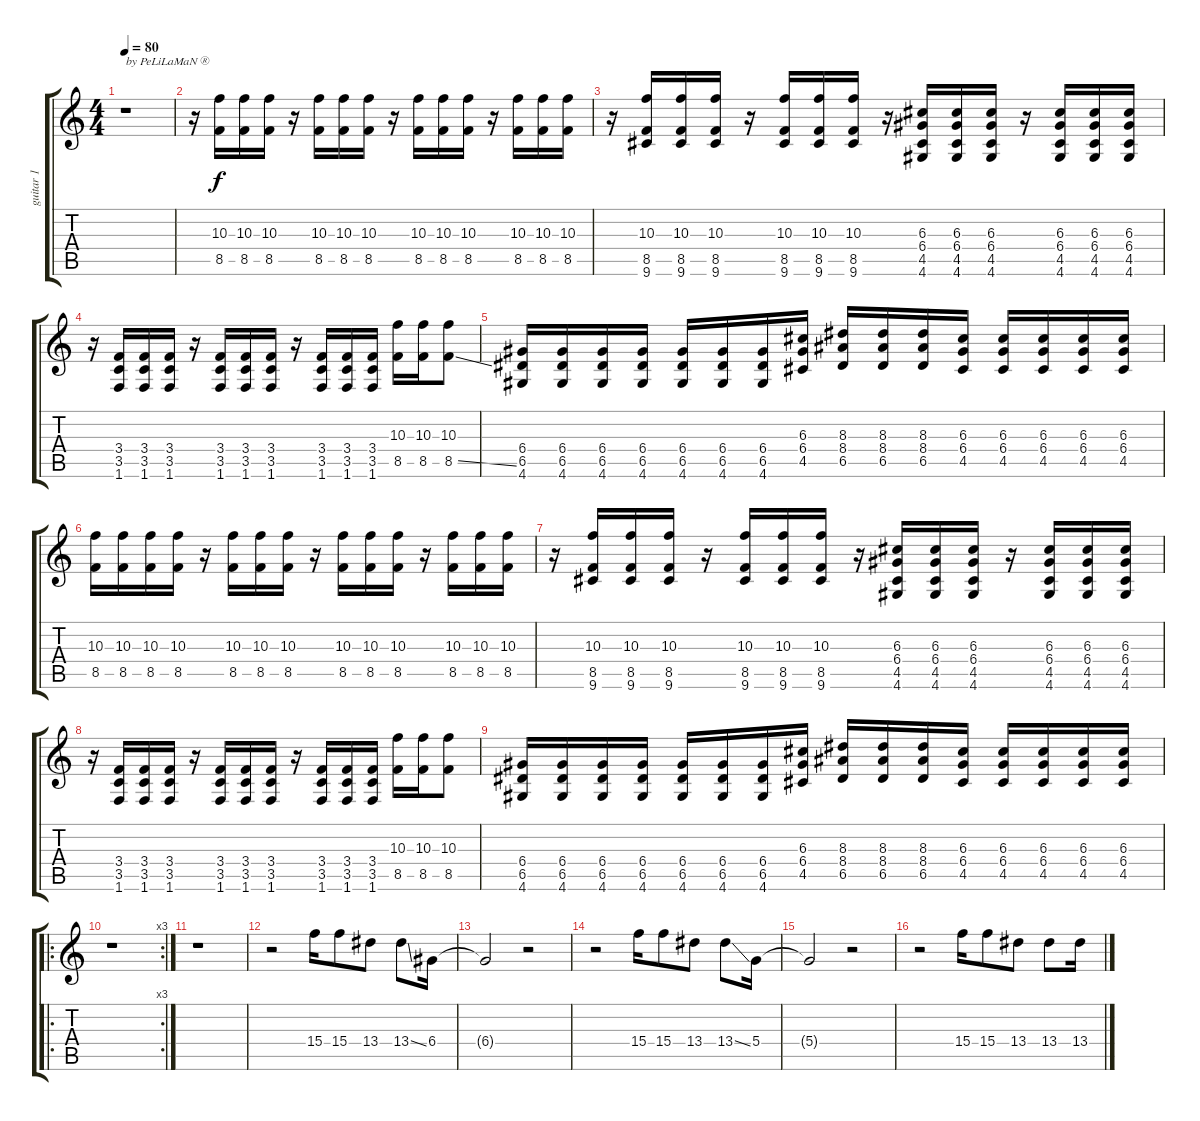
\track ("guitar 1" "guitar 1") {instrument distortionguitar}
\staff {score tabs}
\tuning (E4 B3 G3 D3 A2 E2) {hide}
\ts (4 4)
\tempo 80
\clef g2
\ks c
r.1{txt "by PeLiLaMaN ®" dy f instrument distortionguitar} |
r.16 (10.3 8.5).16 (10.3 8.5).16 (10.3 8.5).16 r.16 (10.3 8.5).16 (10.3 8.5).16 (10.3 8.5).16 r.16 (10.3 8.5).16 (10.3 8.5).16 (10.3 8.5).16 r.16 (10.3 8.5).16 (10.3 8.5).16 (10.3 8.5).16 |
r.16 (10.3 8.5 9.6).16 (10.3 8.5 9.6).16 (10.3 8.5 9.6).16 r.16 (10.3 8.5 9.6).16 (10.3 8.5 9.6).16 (10.3 8.5 9.6).16 r.16 (6.3 6.4 4.5 4.6).16 (6.3 6.4 4.5 4.6).16 (6.3 6.4 4.5 4.6).16 r.16 (6.3 6.4 4.5 4.6).16 (6.3 6.4 4.5 4.6).16 (6.3 6.4 4.5 4.6).16 |
r.16 (3.4 3.5 1.6).16 (3.4 3.5 1.6).16 (3.4 3.5 1.6).16 r.16 (3.4 3.5 1.6).16 (3.4 3.5 1.6).16 (3.4 3.5 1.6).16 r.16 (3.4 3.5 1.6).16 (3.4 3.5 1.6).16 (3.4 3.5 1.6).16 (10.3 8.5).16 (10.3 8.5).16 (10.3 8.5{ss}).8 |
(6.4 6.5 4.6).16 (6.4 6.5 4.6).16 (6.4 6.5 4.6).16 (6.4 6.5 4.6).16 (6.4 6.5 4.6).16 (6.4 6.5 4.6).16 (6.4 6.5 4.6).16 (6.3 6.4 4.5).16 (8.3 8.4 6.5).16 (8.3 8.4 6.5).16 (8.3 8.4 6.5).16 (6.3 6.4 4.5).16 (6.3 6.4 4.5).16 (6.3 6.4 4.5).16 (6.3 6.4 4.5).16 (6.3 6.4 4.5).16 |
(10.3 8.5).16 (10.3 8.5).16 (10.3 8.5).16 (10.3 8.5).16 r.16 (10.3 8.5).16 (10.3 8.5).16 (10.3 8.5).16 r.16 (10.3 8.5).16 (10.3 8.5).16 (10.3 8.5).16 r.16 (10.3 8.5).16 (10.3 8.5).16 (10.3 8.5).16 |
r.16 (10.3 8.5 9.6).16 (10.3 8.5 9.6).16 (10.3 8.5 9.6).16 r.16 (10.3 8.5 9.6).16 (10.3 8.5 9.6).16 (10.3 8.5 9.6).16 r.16 (6.3 6.4 4.5 4.6).16 (6.3 6.4 4.5 4.6).16 (6.3 6.4 4.5 4.6).16 r.16 (6.3 6.4 4.5 4.6).16 (6.3 6.4 4.5 4.6).16 (6.3 6.4 4.5 4.6).16 |
r.16 (3.4 3.5 1.6).16 (3.4 3.5 1.6).16 (3.4 3.5 1.6).16 r.16 (3.4 3.5 1.6).16 (3.4 3.5 1.6).16 (3.4 3.5 1.6).16 r.16 (3.4 3.5 1.6).16 (3.4 3.5 1.6).16 (3.4 3.5 1.6).16 (10.3 8.5).16 (10.3 8.5).16 (10.3 8.5).8 |
(6.4 6.5 4.6).16 (6.4 6.5 4.6).16 (6.4 6.5 4.6).16 (6.4 6.5 4.6).16 (6.4 6.5 4.6).16 (6.4 6.5 4.6).16 (6.4 6.5 4.6).16 (6.3 6.4 4.5).16 (8.3 8.4 6.5).16 (8.3 8.4 6.5).16 (8.3 8.4 6.5).16 (6.3 6.4 4.5).16 (6.3 6.4 4.5).16 (6.3 6.4 4.5).16 (6.3 6.4 4.5).16 (6.3 6.4 4.5).16 |
\ro
\rc 3
r.1 |
r.1 |
r.2{volume 15 instrument pad2warm} 15.4.16 15.4.8 13.4.8 13.4{ss}.8 6.4.16 |
6.4{t}.2 r.2 |
r.2 15.4.16 15.4.8 13.4.8 13.4{ss}.8 5.4.16 |
5.4{t}.2 r.2 |
r.2 15.4.16 15.4.8 13.4.8 13.4.8 13.4{ss}.16
